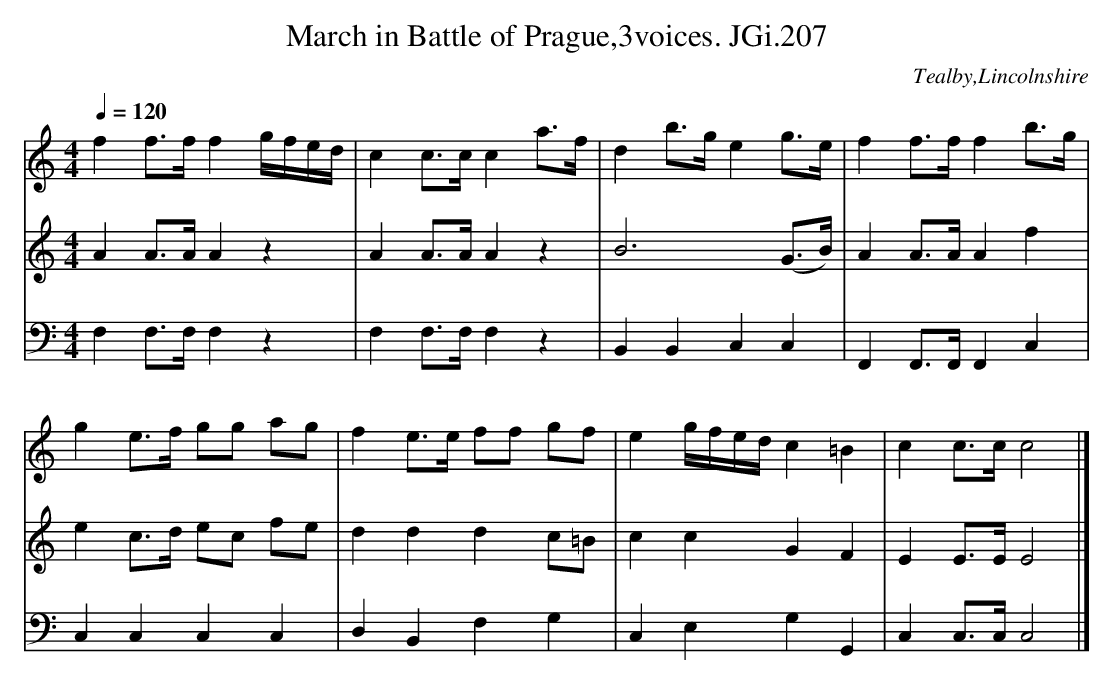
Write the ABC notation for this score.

X:1
T:March in Battle of Prague,3voices. JGi.207
L:1/8
M:4/4
O:Tealby,Lincolnshire
Q:1/4=120
K:C
[V:1]f2f>ff2g/f/e/d/|c2c>cc2a>f|d2b>ge2g>e|f2f>ff2b>g|
[V:2]A2A>AA2z2|A2A>AA2z2|B6(G>B)|A2A>AA2f2|
[V:3]F,2F,>F,F,2z2|F,2F,>F,F,2z2|B,,2B,,2C,2C,2|F,,2F,,>F,,F,,2C,2|
[V:1]g2e>f gg ag|f2e>e ff gf|e2g/f/e/d/c2=B2|c2c>cc4|]
[V:2]e2c>d ec fe|d2d2d2c=B|c2c2G2F2|E2E>EE4|]
[V:3]C,2C,2C,2C,2|D,2B,,2F,2G,2|C,2E,2G,2G,,2|C,2C,>C,C,4|]
